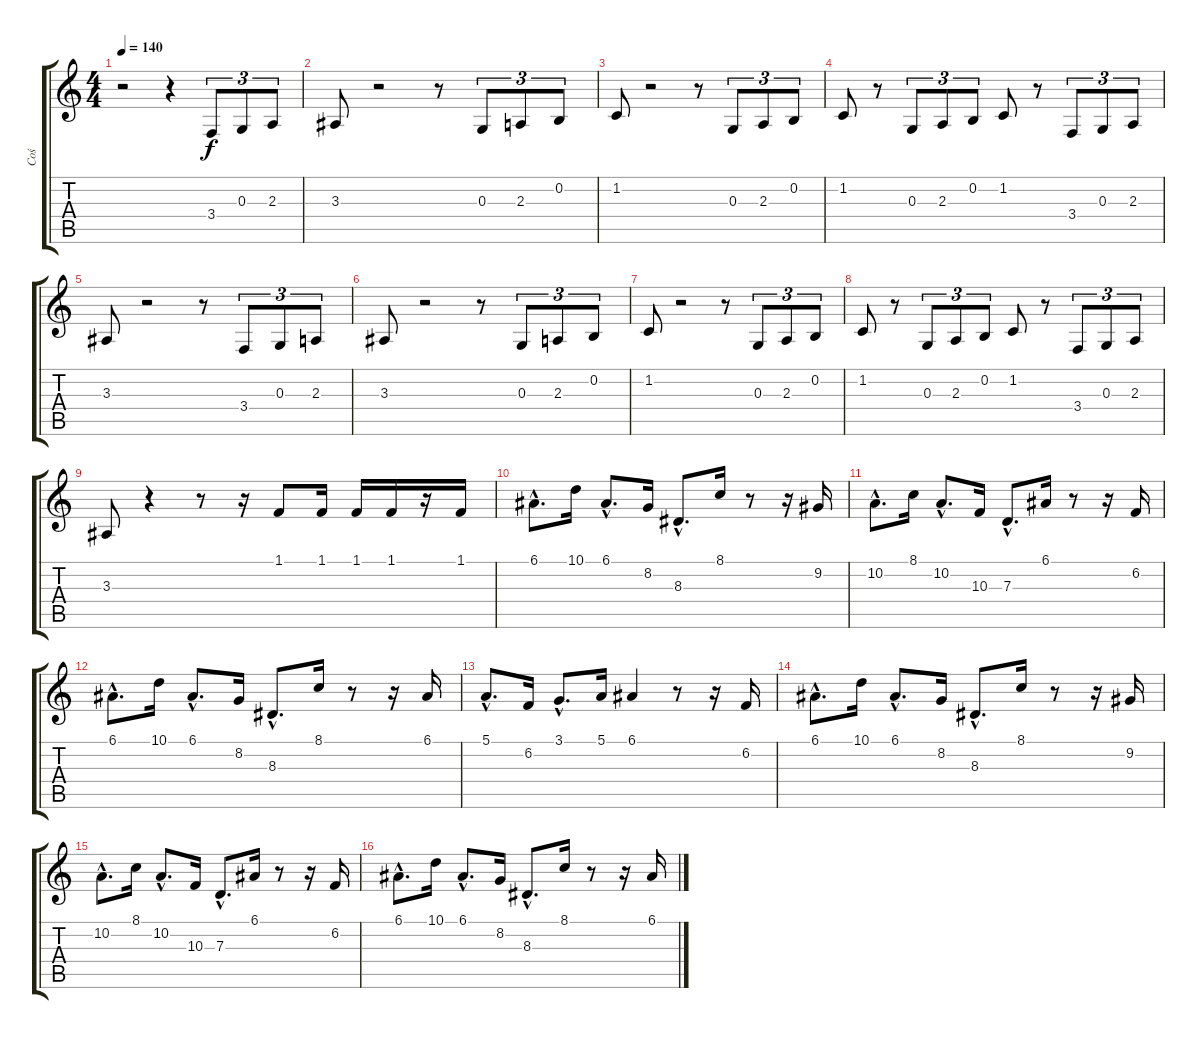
\track ("Coś" "Coś") {instrument harpsichord}
\staff {score tabs}
\tuning (E4 B3 G3 D3 A2 E2) {hide}
\ts (4 4)
\tempo 140
\clef g2
\ks c
r.2{dy f instrument harpsichord} r.4 3.4.8{tu (3 2)} 0.3.8{tu (3 2)} 2.3.8{tu (3 2)} |
3.3.8 r.2 r.8 0.3.8{tu (3 2)} 2.3.8{tu (3 2)} 0.2.8{tu (3 2)} |
1.2.8 r.2 r.8 0.3.8{tu (3 2)} 2.3.8{tu (3 2)} 0.2.8{tu (3 2)} |
1.2.8 r.8 0.3.8{tu (3 2)} 2.3.8{tu (3 2)} 0.2.8{tu (3 2)} 1.2.8 r.8 3.4.8{tu (3 2)} 0.3.8{tu (3 2)} 2.3.8{tu (3 2)} |
3.3.8 r.2 r.8 3.4.8{tu (3 2)} 0.3.8{tu (3 2)} 2.3.8{tu (3 2)} |
3.3.8 r.2 r.8 0.3.8{tu (3 2)} 2.3.8{tu (3 2)} 0.2.8{tu (3 2)} |
1.2.8 r.2 r.8 0.3.8{tu (3 2)} 2.3.8{tu (3 2)} 0.2.8{tu (3 2)} |
1.2.8 r.8 0.3.8{tu (3 2)} 2.3.8{tu (3 2)} 0.2.8{tu (3 2)} 1.2.8 r.8 3.4.8{tu (3 2)} 0.3.8{tu (3 2)} 2.3.8{tu (3 2)} |
3.3.8 r.4 r.8 r.16 1.1.8 1.1.16 1.1.16 1.1.16 r.16 1.1.16 |
6.1{hac}.8{d} 10.1.16 6.1{hac}.8{d} 8.2.16 8.3{hac}.8{d} 8.1.16 r.8 r.16 9.2.16 |
10.2{hac}.8{d} 8.1.16 10.2{hac}.8{d} 10.3.16 7.3{hac}.8{d} 6.1.16 r.8 r.16 6.2.16 |
6.1{hac}.8{d} 10.1.16 6.1{hac}.8{d} 8.2.16 8.3{hac}.8{d} 8.1.16 r.8 r.16 6.1.16 |
5.1{hac}.8{d} 6.2.16 3.1{hac}.8{d} 5.1.16 6.1.4 r.8 r.16 6.2.16 |
6.1{hac}.8{d} 10.1.16 6.1{hac}.8{d} 8.2.16 8.3{hac}.8{d} 8.1.16 r.8 r.16 9.2.16 |
10.2{hac}.8{d} 8.1.16 10.2{hac}.8{d} 10.3.16 7.3{hac}.8{d} 6.1.16 r.8 r.16 6.2.16 |
6.1{hac}.8{d} 10.1.16 6.1{hac}.8{d} 8.2.16 8.3{hac}.8{d} 8.1.16 r.8 r.16 6.1.16
